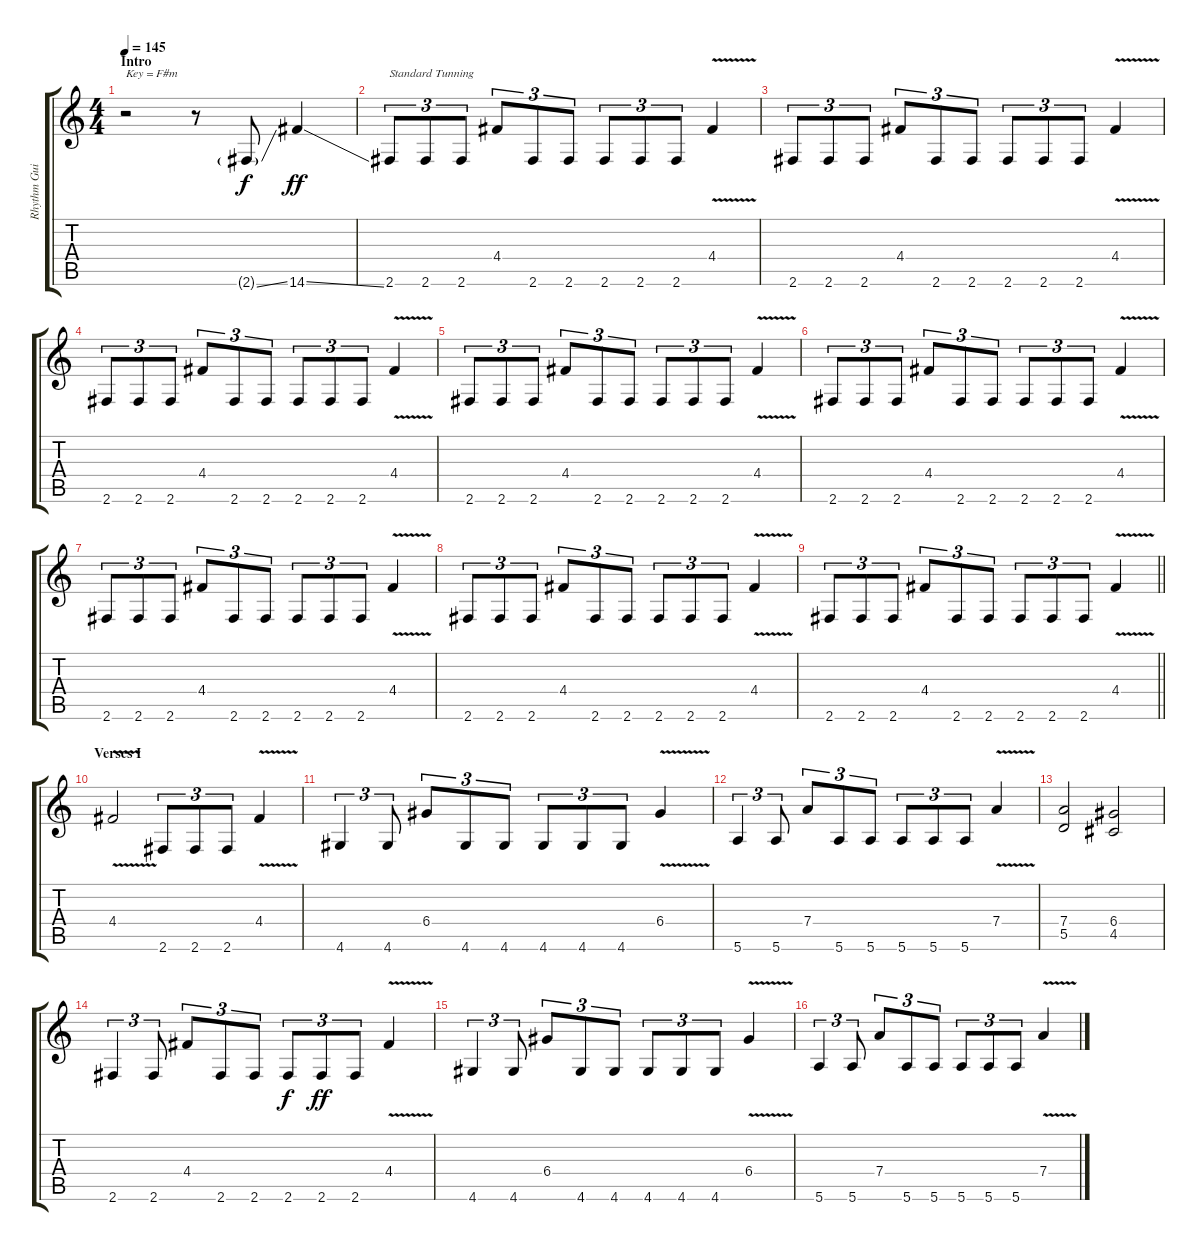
\track ("Rhythm Guitar" "Rhythm Gui") {instrument overdrivenguitar}
\staff {score tabs}
\tuning (E4 B3 G3 D3 A2 E2) {hide}
\ts (4 4)
\section ("" "Intro")
\tempo 145
\clef g2
\ks c
r.2{txt "Key = F#m" dy f instrument overdrivenguitar} r.8 2.6{ss g}.8 14.6{ss}.4{dy ff} |
2.6.8{tu (3 2) txt "Standard Tunning"} 2.6.8{tu (3 2)} 2.6.8{tu (3 2)} 4.4.8{tu (3 2)} 2.6.8{tu (3 2)} 2.6.8{tu (3 2)} 2.6.8{tu (3 2)} 2.6.8{tu (3 2)} 2.6.8{tu (3 2)} 4.4{v}.4 |
2.6.8{tu (3 2)} 2.6.8{tu (3 2)} 2.6.8{tu (3 2)} 4.4.8{tu (3 2)} 2.6.8{tu (3 2)} 2.6.8{tu (3 2)} 2.6.8{tu (3 2)} 2.6.8{tu (3 2)} 2.6.8{tu (3 2)} 4.4{v}.4 |
2.6.8{tu (3 2)} 2.6.8{tu (3 2)} 2.6.8{tu (3 2)} 4.4.8{tu (3 2)} 2.6.8{tu (3 2)} 2.6.8{tu (3 2)} 2.6.8{tu (3 2)} 2.6.8{tu (3 2)} 2.6.8{tu (3 2)} 4.4{v}.4 |
2.6.8{tu (3 2)} 2.6.8{tu (3 2)} 2.6.8{tu (3 2)} 4.4.8{tu (3 2)} 2.6.8{tu (3 2)} 2.6.8{tu (3 2)} 2.6.8{tu (3 2)} 2.6.8{tu (3 2)} 2.6.8{tu (3 2)} 4.4{v}.4 |
2.6.8{tu (3 2)} 2.6.8{tu (3 2)} 2.6.8{tu (3 2)} 4.4.8{tu (3 2)} 2.6.8{tu (3 2)} 2.6.8{tu (3 2)} 2.6.8{tu (3 2)} 2.6.8{tu (3 2)} 2.6.8{tu (3 2)} 4.4{v}.4 |
2.6.8{tu (3 2)} 2.6.8{tu (3 2)} 2.6.8{tu (3 2)} 4.4.8{tu (3 2)} 2.6.8{tu (3 2)} 2.6.8{tu (3 2)} 2.6.8{tu (3 2)} 2.6.8{tu (3 2)} 2.6.8{tu (3 2)} 4.4{v}.4 |
2.6.8{tu (3 2)} 2.6.8{tu (3 2)} 2.6.8{tu (3 2)} 4.4.8{tu (3 2)} 2.6.8{tu (3 2)} 2.6.8{tu (3 2)} 2.6.8{tu (3 2)} 2.6.8{tu (3 2)} 2.6.8{tu (3 2)} 4.4{v}.4 |
\barLineRight lightlight
2.6.8{tu (3 2)} 2.6.8{tu (3 2)} 2.6.8{tu (3 2)} 4.4.8{tu (3 2)} 2.6.8{tu (3 2)} 2.6.8{tu (3 2)} 2.6.8{tu (3 2)} 2.6.8{tu (3 2)} 2.6.8{tu (3 2)} 4.4{v}.4 |
\section ("" "Verses I")
4.4{v}.2 2.6.8{tu (3 2)} 2.6.8{tu (3 2)} 2.6.8{tu (3 2)} 4.4{v}.4 |
4.6.4{tu (3 2)} 4.6.8{tu (3 2)} 6.4.8{tu (3 2)} 4.6.8{tu (3 2)} 4.6.8{tu (3 2)} 4.6.8{tu (3 2)} 4.6.8{tu (3 2)} 4.6.8{tu (3 2)} 6.4{v}.4 |
5.6.4{tu (3 2)} 5.6.8{tu (3 2)} 7.4.8{tu (3 2)} 5.6.8{tu (3 2)} 5.6.8{tu (3 2)} 5.6.8{tu (3 2)} 5.6.8{tu (3 2)} 5.6.8{tu (3 2)} 7.4{v}.4 |
(7.4 5.5).2 (6.4 4.5).2 |
2.6.4{tu (3 2)} 2.6.8{tu (3 2)} 4.4.8{tu (3 2)} 2.6.8{tu (3 2)} 2.6.8{tu (3 2)} 2.6.8{tu (3 2) dy f} 2.6.8{tu (3 2) dy ff} 2.6.8{tu (3 2)} 4.4{v}.4 |
4.6.4{tu (3 2)} 4.6.8{tu (3 2)} 6.4.8{tu (3 2)} 4.6.8{tu (3 2)} 4.6.8{tu (3 2)} 4.6.8{tu (3 2)} 4.6.8{tu (3 2)} 4.6.8{tu (3 2)} 6.4{v}.4 |
5.6.4{tu (3 2)} 5.6.8{tu (3 2)} 7.4.8{tu (3 2)} 5.6.8{tu (3 2)} 5.6.8{tu (3 2)} 5.6.8{tu (3 2)} 5.6.8{tu (3 2)} 5.6.8{tu (3 2)} 7.4{v}.4
